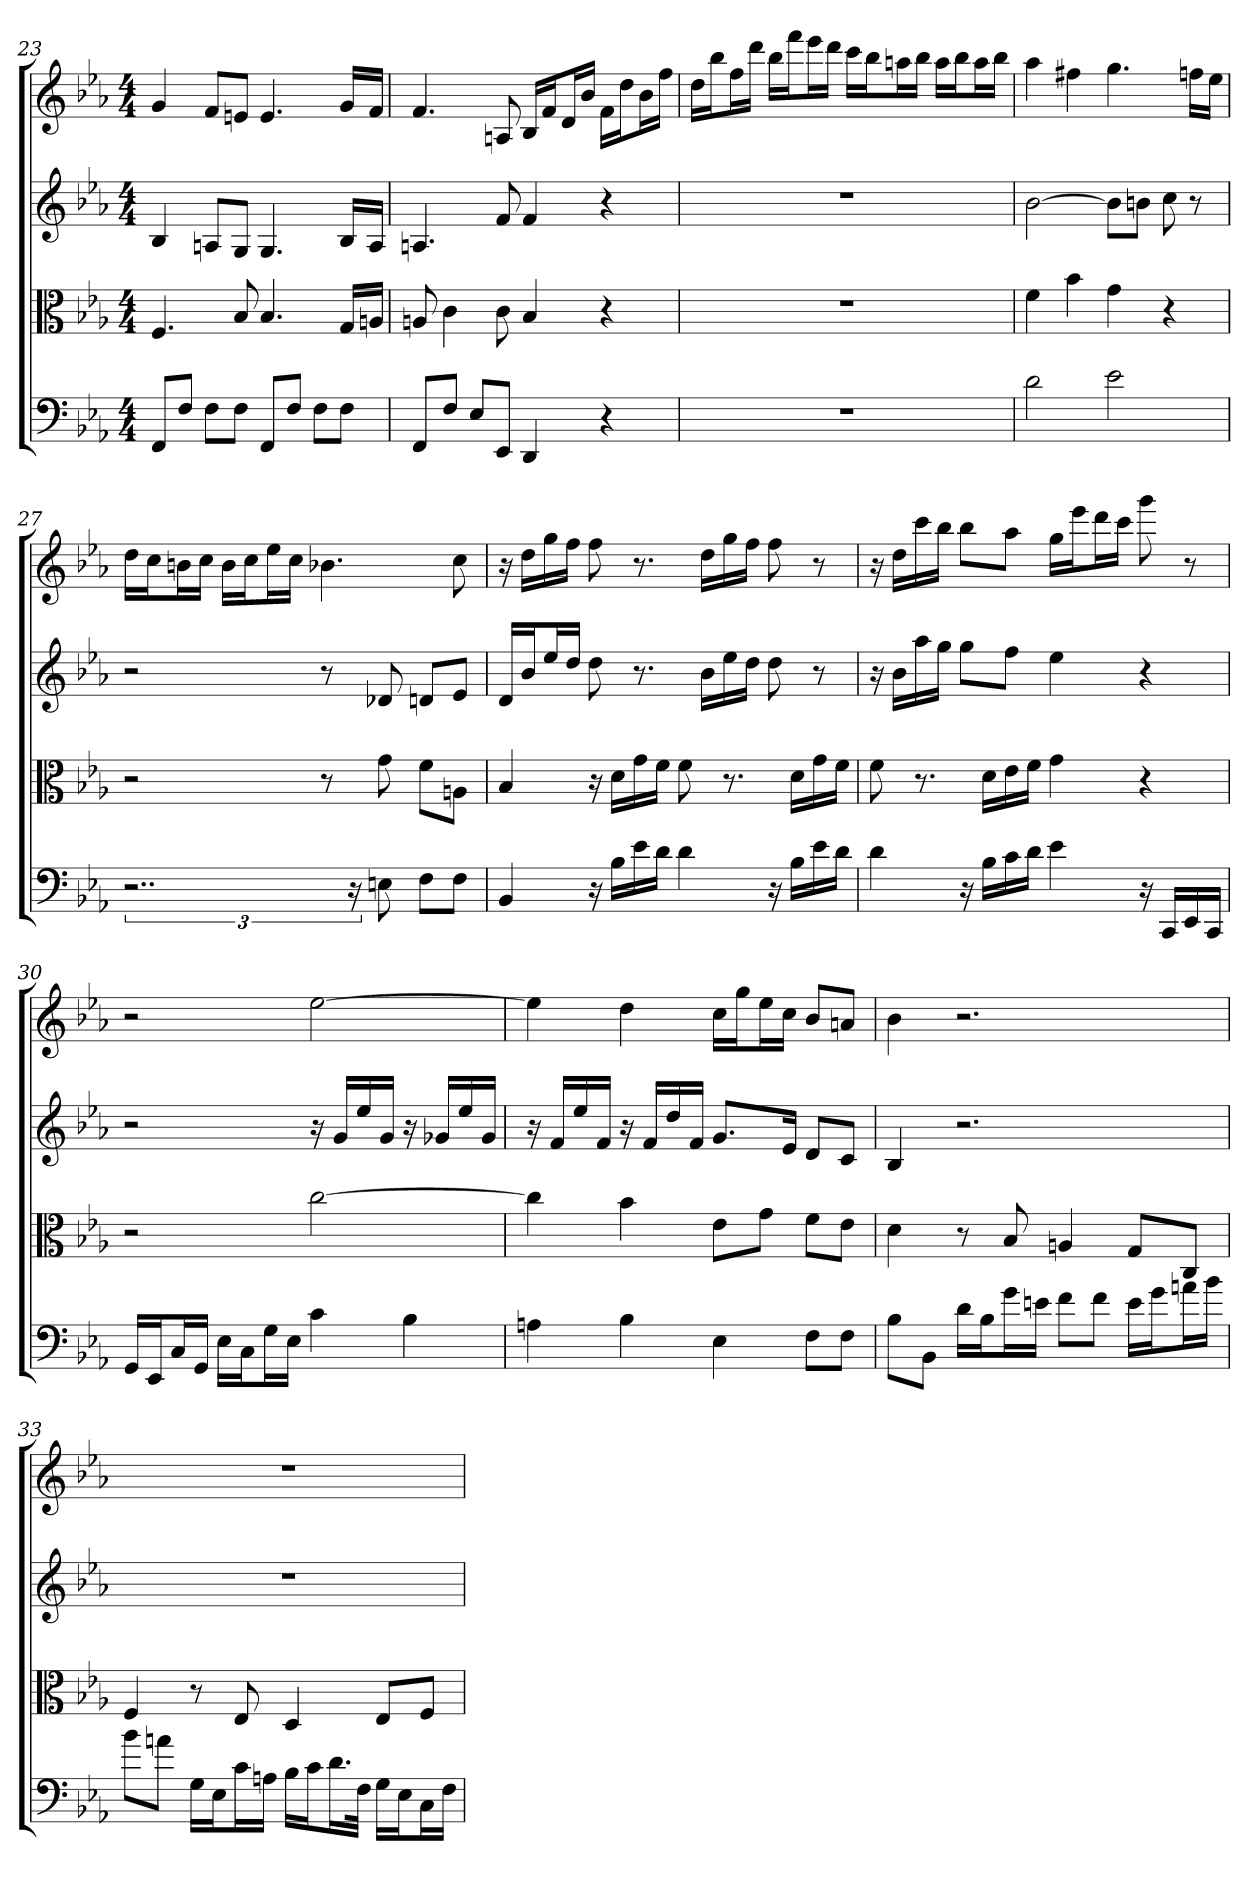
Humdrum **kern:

**kern	**kern	**kern	**kern
*part4	*part3	*part2	*part1
*staff4	*staff3	*staff2	*staff1
*clefF4	*clefC3	*clefG2	*clefG2
*k[b-e-a-]	*k[b-e-a-]	*k[b-e-a-]	*k[b-e-a-]
*E-:	*E-:	*E-:	*E-:
*M4/4	*M4/4	*M4/4	*M4/4
=23	=23	=23	=23
8FF/L	4.F	4B-	4g
8F/J	.	.	.
8F\L	.	8An/L	8f/L
8F\J	8B-	8G/J	8en/J
8FF/L	4.B-	4.G	4.e
8F/J	.	.	.
8F\L	.	.	.
8F\J	16G/LL	16B-/LL	16g/LL
.	16An/JJ	16A/JJ	16f/JJ
=24	=24	=24	=24
8FF/L	8An	4.An	4.f
8F/J	4c	.	.
8E-/L	.	.	.
8EE-/J	8c	8f	8An
4DD	4B-	4f	16B-/LL
.	.	.	16f/J
.	.	.	16d/L
.	.	.	16b-/JJ
4r	4r	4r	16f\LL
.	.	.	16dd\J
.	.	.	16b-\L
.	.	.	16ff\JJ
=25	=25	=25	=25
1r	1r	1r	16dd\LL
.	.	.	16bb-\J
.	.	.	16ff\L
.	.	.	16ddd\JJ
.	.	.	16bb-\LL
.	.	.	16fff\J
.	.	.	16eee-\L
.	.	.	16ddd\JJ
.	.	.	16ccc\LL
.	.	.	16bb-\J
.	.	.	16aan\L
.	.	.	16bb-\JJ
.	.	.	16aa\LL
.	.	.	16bb-\J
.	.	.	16aa\L
.	.	.	16bb-\JJ
=26	=26	=26	=26
2d	4f	[2b-	4aa-
.	4b-	.	4ff#X
2e-	4g	8b-\L]	4.gg
.	.	8bn\J	.
.	4r	8cc	.
.	.	8r	16ffn\LL
.	.	.	16ee-\JJ
=27	=27	=27	=27
3..r	2r	2r	16dd\LL
.	.	.	16cc\J
.	.	.	16bn\L
.	.	.	16cc\JJ
.	.	.	16b\LL
.	.	.	16cc\J
.	.	.	16ee-\L
.	.	.	16cc\JJ
.	8r	8r	4.b-X
24r	.	.	.
8En	8g	8d-X	.
8F\L	8f\L	8dn/L	.
8F\J	8An\J	8e-/J	8cc
=28	=28	=28	=28
4BB-	4B-	16d/LL	16r
.	.	16b-/J	16dd\LL
.	.	16ee-/L	16gg\
.	.	16dd/JJ	16ff\JJ
16r	16r	8dd	8ff
16B-\LL	16d\LL	.	.
16e-\	16g\	8.r	8.r
16d\JJ	16f\JJ	.	.
4d	8f	.	.
.	.	16b-\LL	16dd\LL
.	8.r	16ee-\	16gg\
.	.	16dd\JJ	16ff\JJ
16r	.	8dd	8ff
16B-\LL	16d\LL	.	.
16e-\	16g\	8r	8r
16d\JJ	16f\JJ	.	.
=29	=29	=29	=29
4d	8f	16r	16r
.	.	16b-\LL	16dd\LL
.	8.r	16aa-\	16ccc\
.	.	16gg\JJ	16bb-\JJ
16r	.	8gg\L	8bb-\L
16B-\LL	16d\LL	.	.
16c\	16e-\	8ff\J	8aa-\J
16d\JJ	16f\JJ	.	.
4e-	4g	4ee-	16gg\LL
.	.	.	16eee-\J
.	.	.	16ddd\L
.	.	.	16ccc\JJ
16r	4r	4r	8ggg
16CC/LL	.	.	.
16EE-/	.	.	8r
16CC/JJ	.	.	.
=30	=30	=30	=30
16GG/LL	2r	2r	2r
16EE-/J	.	.	.
16C/L	.	.	.
16GG/JJ	.	.	.
16E-\LL	.	.	.
16C\J	.	.	.
16G\L	.	.	.
16E-\JJ	.	.	.
4c	[2cc	16r	[2ee-
.	.	16g/LL	.
.	.	16ee-/	.
.	.	16g/JJ	.
4B-	.	16r	.
.	.	16g-X/LL	.
.	.	16ee-/	.
.	.	16g-/JJ	.
=31	=31	=31	=31
4An	4cc]	16r	4ee-]
.	.	16f/LL	.
.	.	16ee-/	.
.	.	16f/JJ	.
4B-	4b-	16r	4dd
.	.	16f/LL	.
.	.	16dd/	.
.	.	16f/JJ	.
4E-	8e-\L	8.g/L	16cc\LL
.	.	.	16gg\J
.	8g\J	.	16ee-\L
.	.	16e-/Jk	16cc\JJ
8F\L	8f\L	8d/L	8b-/L
8F\J	8e-\J	8c/J	8an/J
=32	=32	=32	=32
8B-\L	4d	4B-	4b-
8BB-\J	.	.	.
16d\LL	8r	2.r	2.r
16B-\J	.	.	.
16g\L	8B-	.	.
16en\JJ	.	.	.
8f\L	4An	.	.
8f\J	.	.	.
16e\LL	8G/L	.	.
16g\J	.	.	.
16an\L	8C/J	.	.
16b-\JJ	.	.	.
=33	=33	=33	=33
8b-\L	4F	1r	1r
8an\J	.	.	.
16G\LL	8r	.	.
16E-\J	.	.	.
16c\L	8E-	.	.
16An\JJ	.	.	.
16B-\LL	4D	.	.
16c\J	.	.	.
16.d\L	.	.	.
32F\JJk	.	.	.
16G\LL	8E-/L	.	.
16E-\J	.	.	.
16C\L	8F/J	.	.
16F\JJ	.	.	.
=	=	=	=
*-	*-	*-	*-
